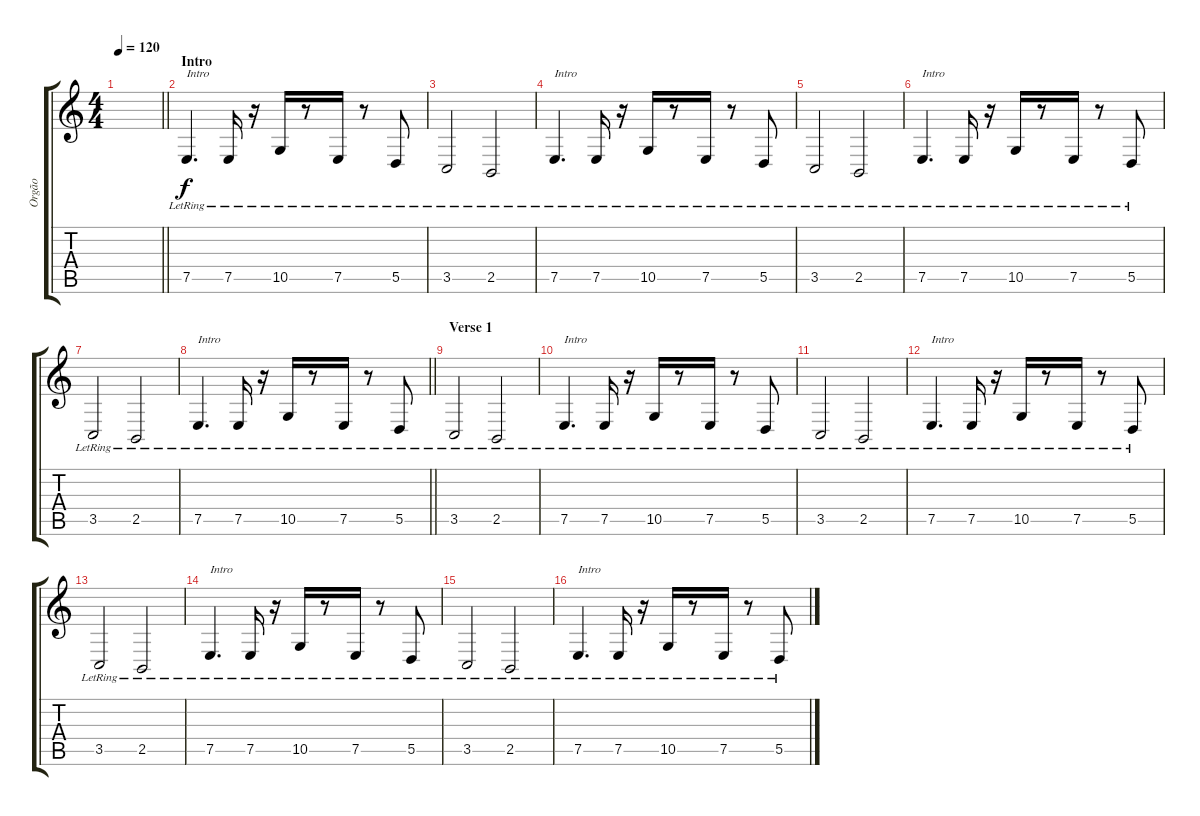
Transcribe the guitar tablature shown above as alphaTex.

\track ("Orgão" "Orgão") {instrument stringensemble1}
\staff {score tabs}
\tuning (E4 B3 G3 D3 A2 E2) {hide}
\ts (4 4)
\tempo 120
\clef g2
\barLineRight lightlight
\ks c
|
\section ("" "Intro")
7.5{lr}.4{d txt "Intro"} 7.5{lr}.16 r.16 10.5{lr}.16 r.8 7.5{lr}.16 r.8 5.5{lr}.8 |
3.5{lr}.2 2.5{lr}.2 |
7.5{lr}.4{d txt "Intro"} 7.5{lr}.16 r.16 10.5{lr}.16 r.8 7.5{lr}.16 r.8 5.5{lr}.8 |
3.5{lr}.2 2.5{lr}.2 |
7.5{lr}.4{d txt "Intro"} 7.5{lr}.16 r.16 10.5{lr}.16 r.8 7.5{lr}.16 r.8 5.5{lr}.8 |
3.5{lr}.2 2.5{lr}.2 |
\barLineRight lightlight
7.5{lr}.4{d txt "Intro"} 7.5{lr}.16 r.16 10.5{lr}.16 r.8 7.5{lr}.16 r.8 5.5{lr}.8 |
\section ("" "Verse 1")
3.5{lr}.2 2.5{lr}.2 |
7.5{lr}.4{d txt "Intro"} 7.5{lr}.16 r.16 10.5{lr}.16 r.8 7.5{lr}.16 r.8 5.5{lr}.8 |
3.5{lr}.2 2.5{lr}.2 |
7.5{lr}.4{d txt "Intro"} 7.5{lr}.16 r.16 10.5{lr}.16 r.8 7.5{lr}.16 r.8 5.5{lr}.8 |
3.5{lr}.2 2.5{lr}.2 |
7.5{lr}.4{d txt "Intro"} 7.5{lr}.16 r.16 10.5{lr}.16 r.8 7.5{lr}.16 r.8 5.5{lr}.8 |
3.5{lr}.2 2.5{lr}.2 |
7.5{lr}.4{d txt "Intro"} 7.5{lr}.16 r.16 10.5{lr}.16 r.8 7.5{lr}.16 r.8 5.5{lr}.8
